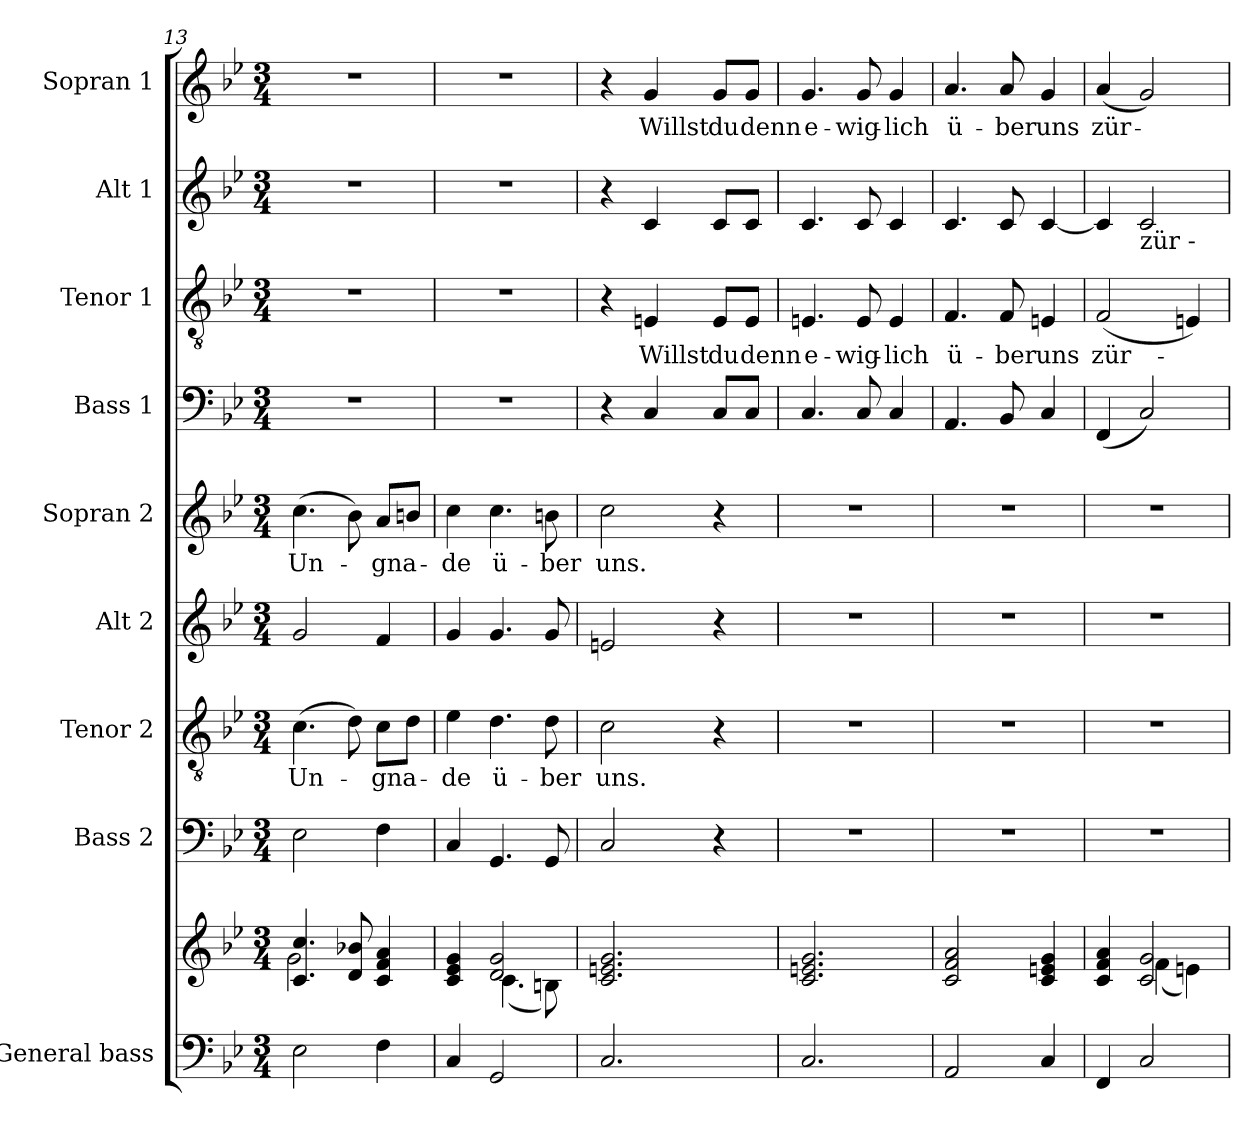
**kern	**kern	**kern	**kern	**text	**kern	**kern	**text	**kern	**kern	**text	**kern	**kern	**text
*part9	*part9	*part8	*part7	*part7	*part6	*part5	*part5	*part4	*part3	*part3	*part2	*part1	*part1
*staff10	*staff9	*staff8	*staff7	*staff7	*staff6	*staff5	*staff5	*staff4	*staff3	*staff3	*staff2	*staff1	*staff1
*I"General bass	*	*I"Bass 2	*I"Tenor 2	*	*I"Alt 2	*I"Sopran 2	*	*I"Bass 1	*I"Tenor 1	*	*I"Alt 1	*I"Sopran 1	*
!!LO:PB:g=z
*clefF4	*clefG2	*clefF4	*clefGv2	*	*clefG2	*clefG2	*	*clefF4	*clefGv2	*	*clefG2	*clefG2	*
*k[b-e-]	*k[b-e-]	*k[b-e-]	*k[b-e-]	*	*k[b-e-]	*k[b-e-]	*	*k[b-e-]	*k[b-e-]	*	*k[b-e-]	*k[b-e-]	*
*M3/4	*M3/4	*M3/4	*M3/4	*	*M3/4	*M3/4	*	*M3/4	*M3/4	*	*M3/4	*M3/4	*
=13	=13	=13	=13	=13	=13	=13	=13	=13	=13	=13	=13	=13	=13
*	*^	*	*	*	*	*	*	*	*	*	*	*	*
2E-\	4.c/ 4.cc/	2g\	2E-\	(4.c\	Un-	2g/	(4.cc\	Un-	2.r	2.r	.	2.r	2.r	.
.	8d/ 8b-X/	.	.	8d\)	.	.	8b-\)	.	.	.	.	.	.	.
4F\	4c/ 4f/ 4a/	4rcyy	4F\	8c\L	-gna-	4f/	8a/L	-gna-	.	.	.	.	.	.
.	.	.	.	8d\J	.	.	8bn/J	.	.	.	.	.	.	.
=14	=14	=14	=14	=14	=14	=14	=14	=14	=14	=14	=14	=14	=14	=14
4C/	4c/ 4e-/ 4g/	4ryy	4C/	4e-\	-de	4g/	4cc\	-de	2.r	2.r	.	2.r	2.r	.
2GG/	2d/ 2g/	(4.c\	4.GG/	4.d\	ü-	4.g/	4.cc\	ü-	.	.	.	.	.	.
.	.	8Bn\)	8GG/	8d\	-ber	8g/	8bn\	-ber	.	.	.	.	.	.
*	*v	*v	*	*	*	*	*	*	*	*	*	*	*	*
=15	=15	=15	=15	=15	=15	=15	=15	=15	=15	=15	=15	=15	=15
2.C/	2.c/ 2.en/ 2.g/	2C/	2c\	uns.	2en/	2cc\	uns.	4r	4r	.	4r	4r	.
.	.	.	.	.	.	.	.	4C/	4En/	Willst	4c/	4g/	Willst
.	.	4r	4r	.	4r	4r	.	8C/L	8E/L	du	8c/L	8g/L	du
.	.	.	.	.	.	.	.	8C/J	8E/J	denn	8c/J	8g/J	denn
=16	=16	=16	=16	=16	=16	=16	=16	=16	=16	=16	=16	=16	=16
2.C/	2.c/ 2.en/ 2.g/	2.r	2.r	.	2.r	2.r	.	4.C/	4.En/	e-	4.c/	4.g/	e-
.	.	.	.	.	.	.	.	8C/	8E/	-wig-	8c/	8g/	-wig-
.	.	.	.	.	.	.	.	4C/	4E/	-lich	4c/	4g/	-lich
=17	=17	=17	=17	=17	=17	=17	=17	=17	=17	=17	=17	=17	=17
2AA/	2c/ 2f/ 2a/	2.r	2.r	.	2.r	2.r	.	4.AA/	4.F/	ü-	4.c/	4.a/	ü-
.	.	.	.	.	.	.	.	8BB-/	8F/	-ber	8c/	8a/	-ber
4C/	4c/ 4en/ 4g/	.	.	.	.	.	.	4C/	4En/	uns	[4c/	4g/	uns
!!LO:LB:g=z
=18	=18	=18	=18	=18	=18	=18	=18	=18	=18	=18	=18	=18	=18
*	*^	*	*	*	*	*	*	*	*	*	*	*	*
4FF/	4c/ 4f/ 4a/	4ryy	2.r	2.r	.	2.r	2.r	.	(4FF/	(2F/	zür-	4c/]	(4a/	zür-
!	!	!	!	!	!	!	!	!	!	!	!	!LO:TX:b:t=zür     -	!	!
2C/	2c/ 2g/	(4f\	.	.	.	.	.	.	2C/)	.	.	2c/	2g/)	.
.	.	4en\)	.	.	.	.	.	.	.	4En/)	.	.	.	.
*	*v	*v	*	*	*	*	*	*	*	*	*	*	*	*
=	=	=	=	=	=	=	=	=	=	=	=	=	=
*-	*-	*-	*-	*-	*-	*-	*-	*-	*-	*-	*-	*-	*-
